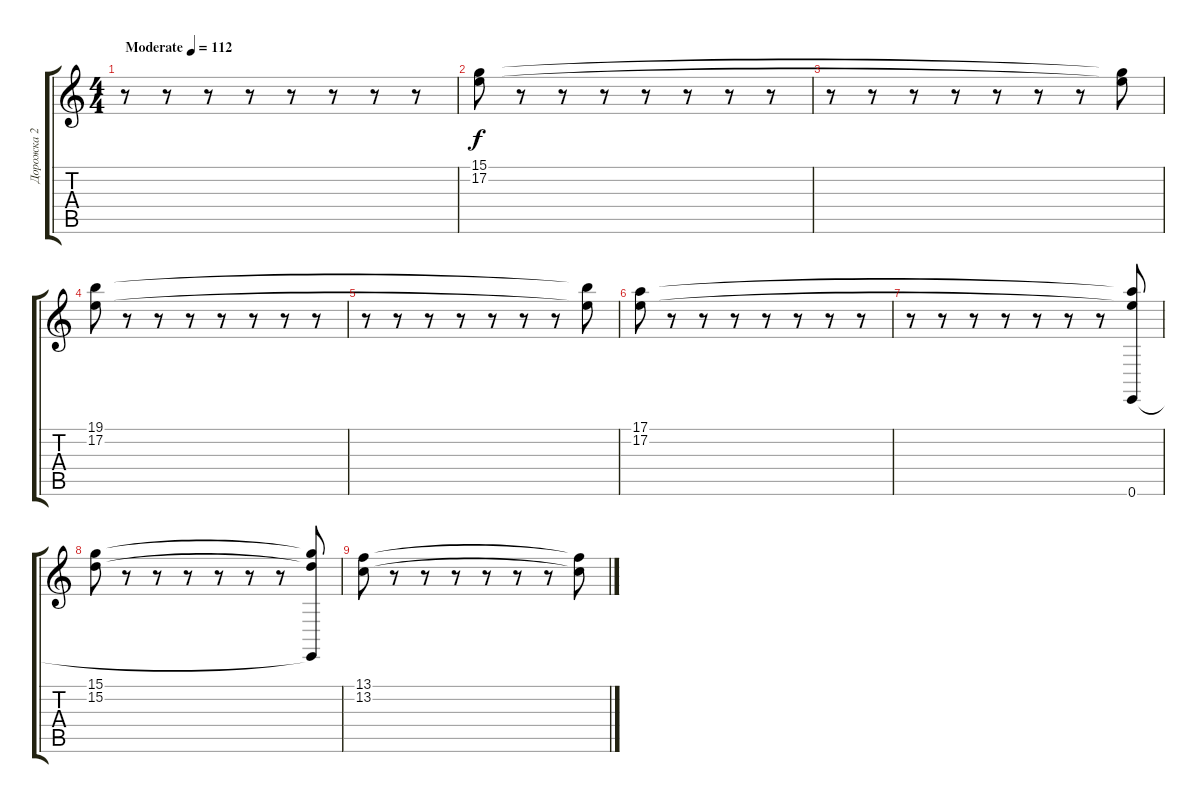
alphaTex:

\track ("Дорожка 2" "Дорожка 2") {instrument percussiveorgan bank 1}
\staff {score tabs}
\tuning (E4 B3 G3 D3 A2 E2) {hide}
\ts (4 4)
\tempo (112 "Moderate")
\clef g2
\ks c
r.8{dy f instrument percussiveorgan} r.8 r.8 r.8 r.8 r.8 r.8 r.8 |
(15.1 17.2).8 r.8 r.8 r.8 r.8 r.8 r.8 r.8 |
r.8 r.8 r.8 r.8 r.8 r.8 r.8 (15.1{t} 17.2{t}).8 |
(19.1 17.2).8 r.8 r.8 r.8 r.8 r.8 r.8 r.8 |
r.8 r.8 r.8 r.8 r.8 r.8 r.8 (19.1{t} 17.2{t}).8 |
(17.1 17.2).8 r.8 r.8 r.8 r.8 r.8 r.8 r.8 |
r.8 r.8 r.8 r.8 r.8 r.8 r.8 (17.1{t} 17.2{t} 0.6).8 |
(15.1 15.2).8 r.8 r.8 r.8 r.8 r.8 r.8 (15.1{t} 15.2{t} 0.6{t}).8 |
(13.1 13.2).8 r.8 r.8 r.8 r.8 r.8 r.8 (13.1{t} 13.2{t}).8
